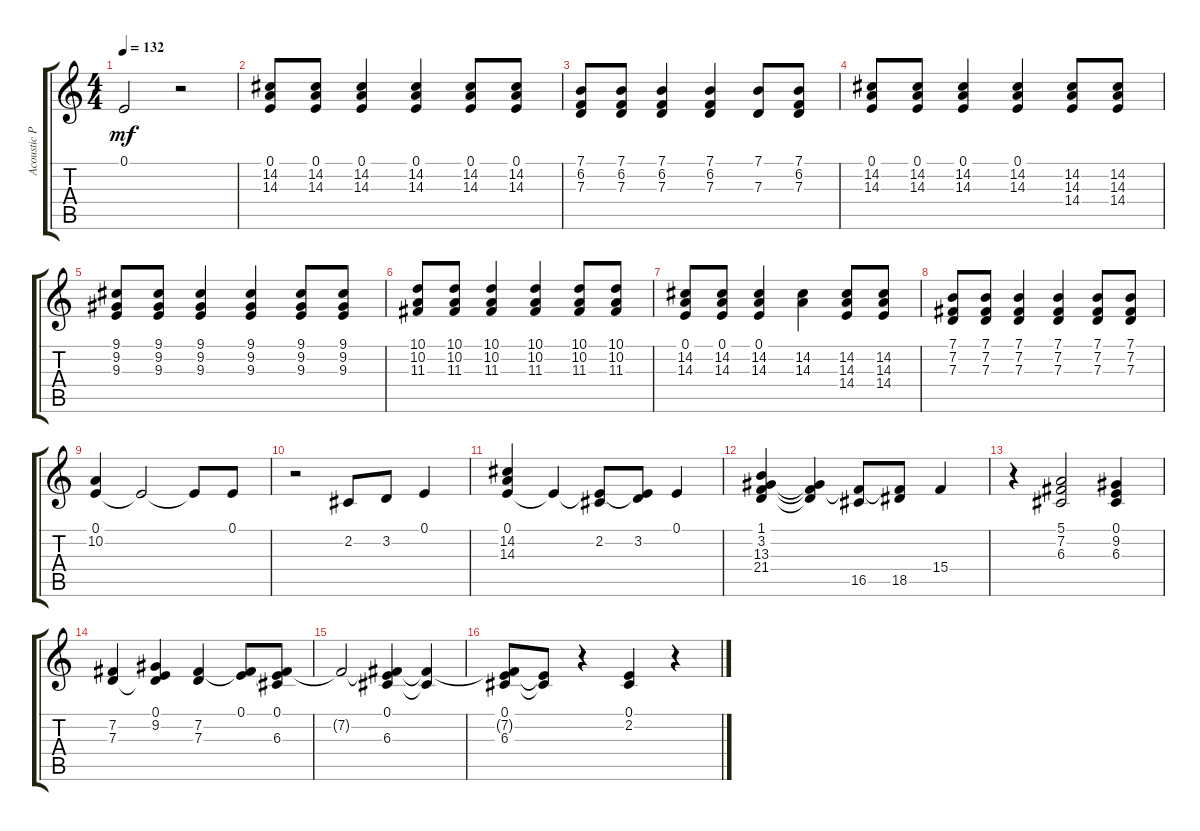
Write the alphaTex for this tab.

\track ("Acoustic Piano (Staff 1)" "Acoustic P") {instrument acousticgrandpiano}
\staff {score tabs}
\tuning (E4 B3 G3 D3 A2 E2) {hide}
\ts (4 4)
\tempo 132
\clef g2
\ks aminor
0.1.2{dy mf} r.2 |
(0.1 14.2 14.3).8 (0.1 14.2 14.3).8 (0.1 14.2 14.3).4 (0.1 14.2 14.3).4 (0.1 14.2 14.3).8 (0.1 14.2 14.3).8 |
(7.1 6.2 7.3).8 (7.1 6.2 7.3).8 (7.1 6.2 7.3).4 (7.1 6.2 7.3).4 (7.1 7.3).8 (7.1 6.2 7.3).8 |
(0.1 14.2 14.3).8 (0.1 14.2 14.3).8 (0.1 14.2 14.3).4 (0.1 14.2 14.3).4 (14.2 14.3 14.4).8 (14.2 14.3 14.4).8 |
(9.1 9.2 9.3).8 (9.1 9.2 9.3).8 (9.1 9.2 9.3).4 (9.1 9.2 9.3).4 (9.1 9.2 9.3).8 (9.1 9.2 9.3).8 |
(10.1 10.2 11.3).8 (10.1 10.2 11.3).8 (10.1 10.2 11.3).4 (10.1 10.2 11.3).4 (10.1 10.2 11.3).8 (10.1 10.2 11.3).8 |
(0.1 14.2 14.3).8 (0.1 14.2 14.3).8 (0.1 14.2 14.3).4 (14.2 14.3).4 (14.2 14.3 14.4).8 (14.2 14.3 14.4).8 |
(7.1 7.2 7.3).8 (7.1 7.2 7.3).8 (7.1 7.2 7.3).4 (7.1 7.2 7.3).4 (7.1 7.2 7.3).8 (7.1 7.2 7.3).8 |
(0.1 10.2).4 0.1{t}.2 0.1{t}.8 0.1.8 |
r.2 2.2.8 3.2.8 0.1.4 |
(0.1 14.2 14.3).4 0.1{t}.4 (0.1{t} 2.2).8 (0.1{t} 3.2).8 0.1.4 |
(1.1 3.2 13.3 21.4).4 (1.1{t} 3.2{t} 13.3{t}).4 (1.1{t} 16.5).8 (1.1{t} 18.5).8 15.4.4 |
r.4 (5.1 7.2 6.3).2 (0.1 9.2 6.3).4 |
(7.2 7.3).4 (0.1 9.2 7.3{t}).4 (7.2 7.3).4 (0.1 7.2{t}).8 (0.1 7.2{t} 6.3).8 |
7.2{t}.2 (0.1 7.2{t} 6.3).4 (7.2{t} 6.3{t}).4 |
(0.1 7.2{t} 6.3).8 (0.1{t} 6.3{t}).8 r.4 (0.1 2.2).4 r.4
